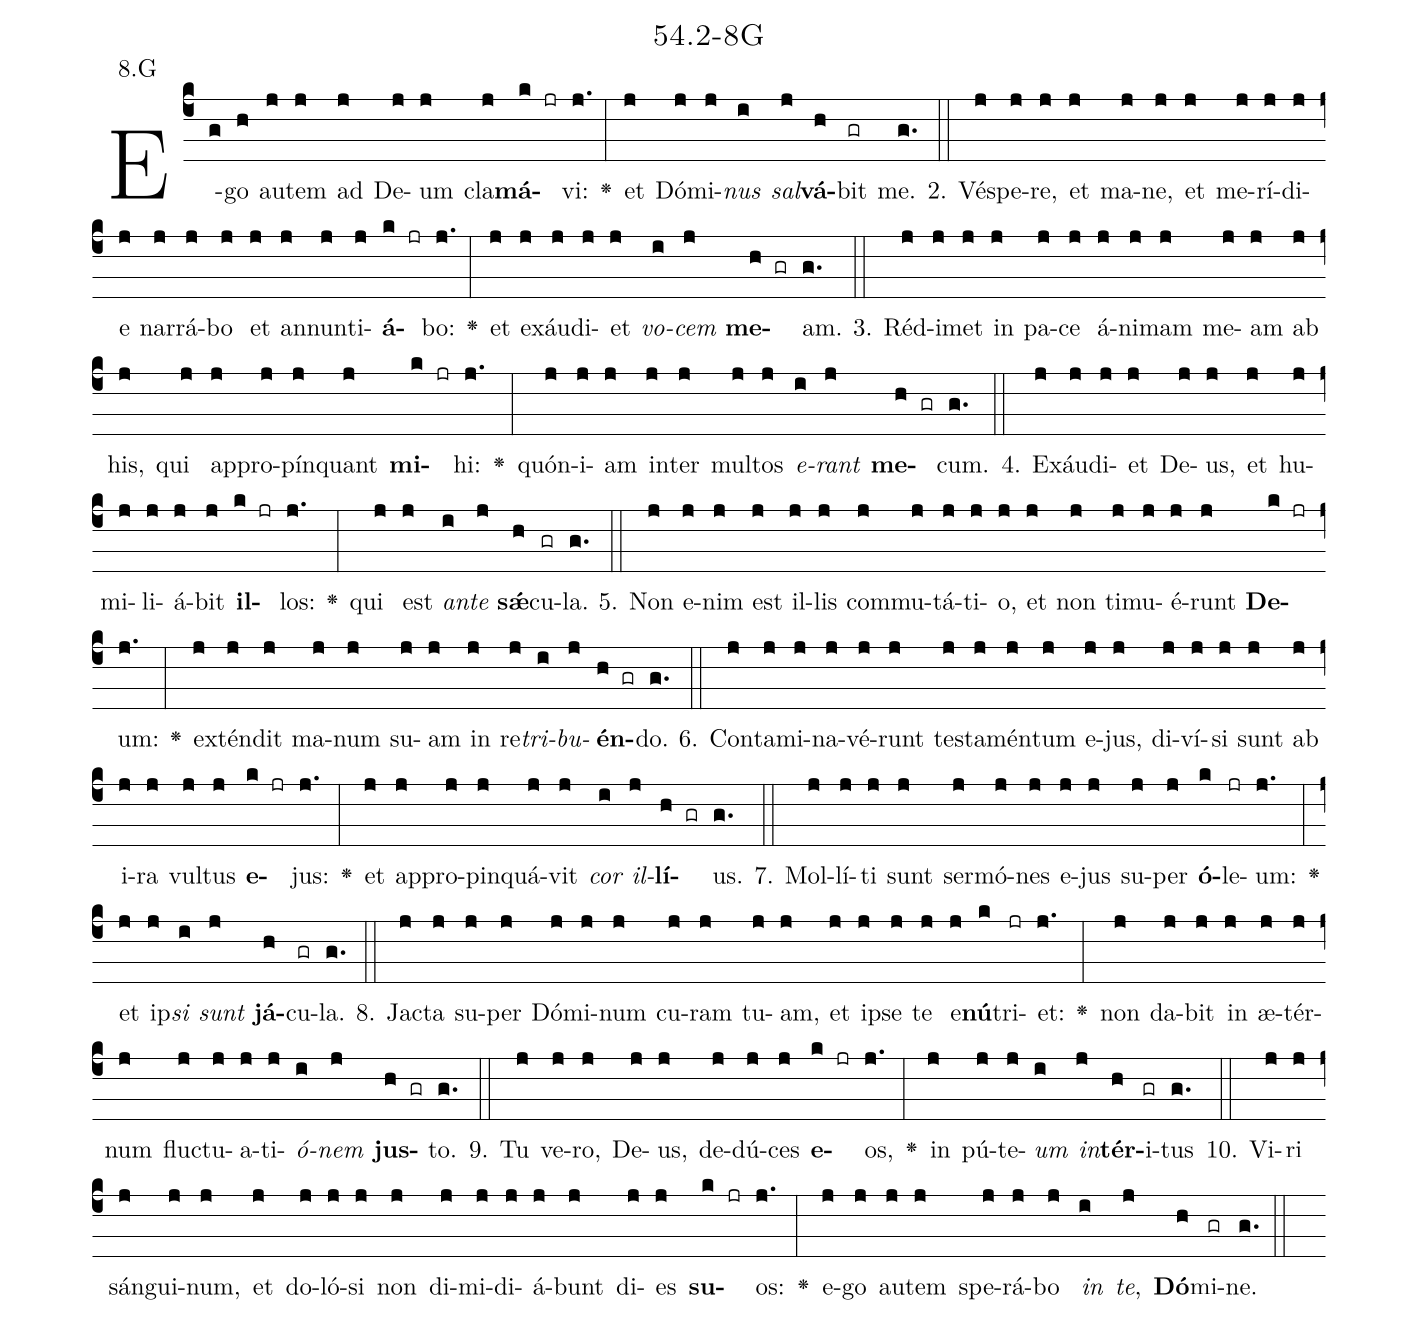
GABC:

name: 54.2-8G;
annotation: 8.G;
%%
(c4)E(g)go(h) au(j)tem(j) ad(j) De(j)um(j) cla(j)<b>má</b>(k jr)vi:(j.) <v>\greheightstar</v>(:) et(j) Dó(j)mi(j)<i>nus</i>(i) <i>sal</i>(j)<b>vá</b>(h)bit(gr) me.(g.) (::)
2. Vés(j)pe(j)re,(j) et(j) ma(j)ne,(j) et(j) me(j)rí(j)di(j)e(j) nar(j)rá(j)bo(j) et(j) an(j)nun(j)ti(j)<b>á</b>(k jr)bo:(j.) <v>\greheightstar</v>(:) et(j) ex(j)áu(j)di(j)et(j) <i>vo</i>(i)<i>cem</i>(j) <b>me</b>(h gr)am.(g.) (::)
3. Réd(j)i(j)met(j) in(j) pa(j)ce(j) á(j)ni(j)mam(j) me(j)am(j) ab(j) his,(j) qui(j) ap(j)pro(j)pín(j)quant(j) <b>mi</b>(k jr)hi:(j.) <v>\greheightstar</v>(:) quón(j)i(j)am(j) in(j)ter(j) mul(j)tos(j) <i>e</i>(i)<i>rant</i>(j) <b>me</b>(h gr)cum.(g.) (::)
4. Ex(j)áu(j)di(j)et(j) De(j)us,(j) et(j) hu(j)mi(j)li(j)á(j)bit(j) <b>il</b>(k jr)los:(j.) <v>\greheightstar</v>(:) qui(j) est(j) <i>an</i>(i)<i>te</i>(j) <b>sǽ</b>(h)cu(gr)la.(g.) (::)
5. Non(j) e(j)nim(j) est(j) il(j)lis(j) com(j)mu(j)tá(j)ti(j)o,(j) et(j) non(j) ti(j)mu(j)é(j)runt(j) <b>De</b>(k jr)um:(j.) <v>\greheightstar</v>(:) ex(j)tén(j)dit(j) ma(j)num(j) su(j)am(j) in(j) re(j)<i>tri</i>(i)<i>bu</i>(j)<b>én</b>(h gr)do.(g.) (::)
6. Con(j)ta(j)mi(j)na(j)vé(j)runt(j) tes(j)ta(j)mén(j)tum(j) e(j)jus,(j) di(j)ví(j)si(j) sunt(j) ab(j) i(j)ra(j) vul(j)tus(j) <b>e</b>(k jr)jus:(j.) <v>\greheightstar</v>(:) et(j) ap(j)pro(j)pin(j)quá(j)vit(j) <i>cor</i>(i) <i>il</i>(j)<b>lí</b>(h gr)us.(g.) (::)
7. Mol(j)lí(j)ti(j) sunt(j) ser(j)mó(j)nes(j) e(j)jus(j) su(j)per(j) <b>ó</b>(k)le(jr)um:(j.) <v>\greheightstar</v>(:) et(j) ip(j)<i>si</i>(i) <i>sunt</i>(j) <b>já</b>(h)cu(gr)la.(g.) (::)
8. Jac(j)ta(j) su(j)per(j) Dó(j)mi(j)num(j) cu(j)ram(j) tu(j)am,(j) et(j) ip(j)se(j) te(j) e(j)<b>nú</b>(k)tri(jr)et:(j.) <v>\greheightstar</v>(:) non(j) da(j)bit(j) in(j) æ(j)tér(j)num(j) fluc(j)tu(j)a(j)ti(j)<i>ó</i>(i)<i>nem</i>(j) <b>jus</b>(h gr)to.(g.) (::)
9. Tu(j) ve(j)ro,(j) De(j)us,(j) de(j)dú(j)ces(j) <b>e</b>(k jr)os,(j.) <v>\greheightstar</v>(:) in(j) pú(j)te(j)<i>um</i>(i) <i>in</i>(j)<b>tér</b>(h)i(gr)tus(g.) (::)
10. Vi(j)ri(j) sán(j)gui(j)num,(j) et(j) do(j)ló(j)si(j) non(j) di(j)mi(j)di(j)á(j)bunt(j) di(j)es(j) <b>su</b>(k jr)os:(j.) <v>\greheightstar</v>(:) e(j)go(j) au(j)tem(j) spe(j)rá(j)bo(j) <i>in</i>(i) <i>te</i>,(j) <b>Dó</b>(h)mi(gr)ne.(g.) (::)
